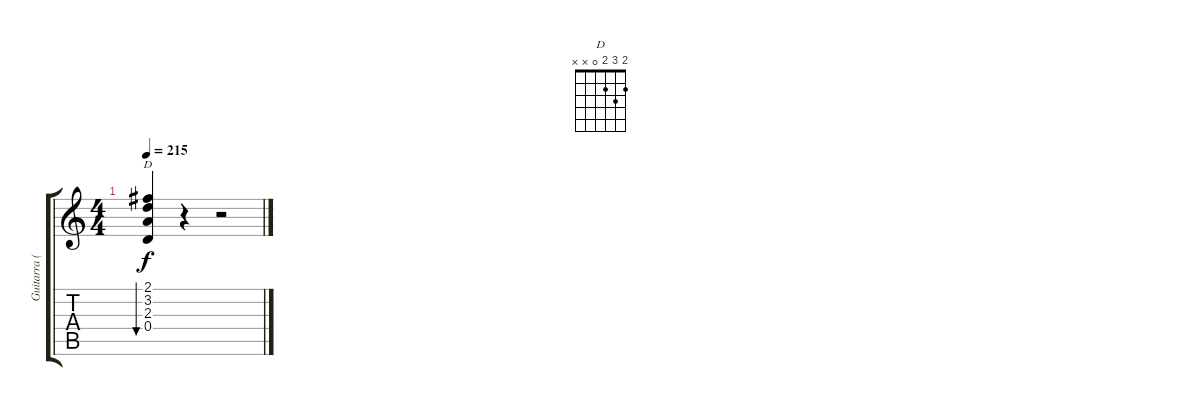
\track ("Guitarra ( forma acústica)" "Guitarra (") {instrument acousticguitarsteel}
\staff {score tabs}
\tuning (E4 B3 G3 D3 A2 E2) {hide}
\chord ("D" 2 3 2 0 x x)
\ts (4 4)
\tempo 215
\clef g2
\ks c
(2.1 3.2 2.3 0.4).4{bu 240 ch "D" dy f} r.4 r.2
